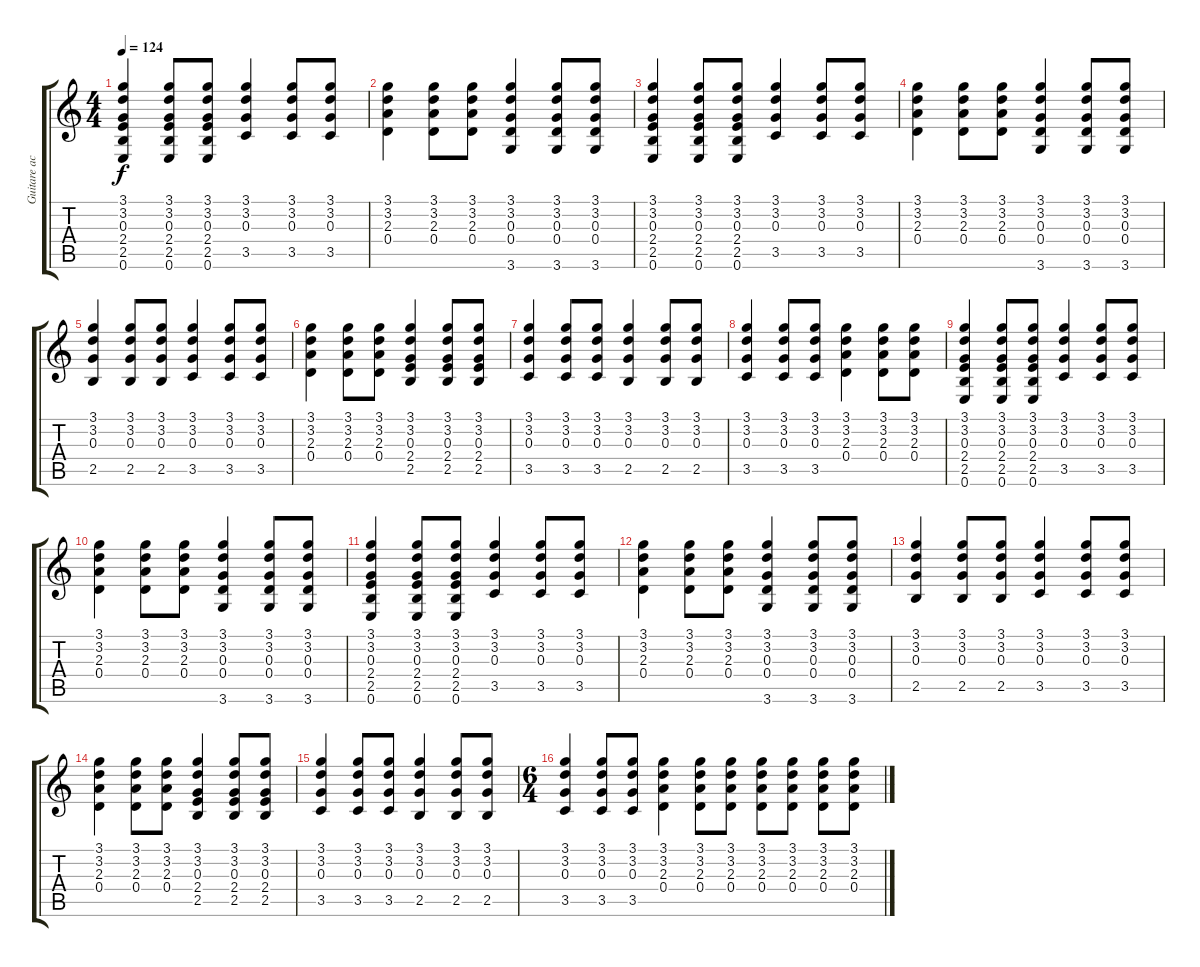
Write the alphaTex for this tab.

\track ("Guitare acoustique" "Guitare ac") {instrument acousticguitarsteel}
\staff {score tabs}
\tuning (E4 B3 G3 D3 A2 E2) {hide}
\ts (4 4)
\tempo 124
\clef g2
\ks c
(3.1 3.2 0.3 2.4 2.5 0.6).4{dy f} (3.1 3.2 0.3 2.4 2.5 0.6).8 (3.1 3.2 0.3 2.4 2.5 0.6).8 (3.1 3.2 0.3 3.5).4 (3.1 3.2 0.3 3.5).8 (3.1 3.2 0.3 3.5).8 |
(3.1 3.2 2.3 0.4).4 (3.1 3.2 2.3 0.4).8 (3.1 3.2 2.3 0.4).8 (3.1 3.2 0.3 0.4 3.6).4 (3.1 3.2 0.3 0.4 3.6).8 (3.1 3.2 0.3 0.4 3.6).8 |
(3.1 3.2 0.3 2.4 2.5 0.6).4 (3.1 3.2 0.3 2.4 2.5 0.6).8 (3.1 3.2 0.3 2.4 2.5 0.6).8 (3.1 3.2 0.3 3.5).4 (3.1 3.2 0.3 3.5).8 (3.1 3.2 0.3 3.5).8 |
(3.1 3.2 2.3 0.4).4 (3.1 3.2 2.3 0.4).8 (3.1 3.2 2.3 0.4).8 (3.1 3.2 0.3 0.4 3.6).4 (3.1 3.2 0.3 0.4 3.6).8 (3.1 3.2 0.3 0.4 3.6).8 |
(3.1 3.2 0.3 2.5).4 (3.1 3.2 0.3 2.5).8 (3.1 3.2 0.3 2.5).8 (3.1 3.2 0.3 3.5).4 (3.1 3.2 0.3 3.5).8 (3.1 3.2 0.3 3.5).8 |
(3.1 3.2 2.3 0.4).4 (3.1 3.2 2.3 0.4).8 (3.1 3.2 2.3 0.4).8 (3.1 3.2 0.3 2.4 2.5).4 (3.1 3.2 0.3 2.4 2.5).8 (3.1 3.2 0.3 2.4 2.5).8 |
(3.1 3.2 0.3 3.5).4 (3.1 3.2 0.3 3.5).8 (3.1 3.2 0.3 3.5).8 (3.1 3.2 0.3 2.5).4 (3.1 3.2 0.3 2.5).8 (3.1 3.2 0.3 2.5).8 |
(3.1 3.2 0.3 3.5).4 (3.1 3.2 0.3 3.5).8 (3.1 3.2 0.3 3.5).8 (3.1 3.2 2.3 0.4).4 (3.1 3.2 2.3 0.4).8 (3.1 3.2 2.3 0.4).8 |
(3.1 3.2 0.3 2.4 2.5 0.6).4 (3.1 3.2 0.3 2.4 2.5 0.6).8 (3.1 3.2 0.3 2.4 2.5 0.6).8 (3.1 3.2 0.3 3.5).4 (3.1 3.2 0.3 3.5).8 (3.1 3.2 0.3 3.5).8 |
(3.1 3.2 2.3 0.4).4 (3.1 3.2 2.3 0.4).8 (3.1 3.2 2.3 0.4).8 (3.1 3.2 0.3 0.4 3.6).4 (3.1 3.2 0.3 0.4 3.6).8 (3.1 3.2 0.3 0.4 3.6).8 |
(3.1 3.2 0.3 2.4 2.5 0.6).4 (3.1 3.2 0.3 2.4 2.5 0.6).8 (3.1 3.2 0.3 2.4 2.5 0.6).8 (3.1 3.2 0.3 3.5).4 (3.1 3.2 0.3 3.5).8 (3.1 3.2 0.3 3.5).8 |
(3.1 3.2 2.3 0.4).4 (3.1 3.2 2.3 0.4).8 (3.1 3.2 2.3 0.4).8 (3.1 3.2 0.3 0.4 3.6).4 (3.1 3.2 0.3 0.4 3.6).8 (3.1 3.2 0.3 0.4 3.6).8 |
(3.1 3.2 0.3 2.5).4 (3.1 3.2 0.3 2.5).8 (3.1 3.2 0.3 2.5).8 (3.1 3.2 0.3 3.5).4 (3.1 3.2 0.3 3.5).8 (3.1 3.2 0.3 3.5).8 |
(3.1 3.2 2.3 0.4).4 (3.1 3.2 2.3 0.4).8 (3.1 3.2 2.3 0.4).8 (3.1 3.2 0.3 2.4 2.5).4 (3.1 3.2 0.3 2.4 2.5).8 (3.1 3.2 0.3 2.4 2.5).8 |
(3.1 3.2 0.3 3.5).4 (3.1 3.2 0.3 3.5).8 (3.1 3.2 0.3 3.5).8 (3.1 3.2 0.3 2.5).4 (3.1 3.2 0.3 2.5).8 (3.1 3.2 0.3 2.5).8 |
\ts (6 4)
(3.1 3.2 0.3 3.5).4 (3.1 3.2 0.3 3.5).8 (3.1 3.2 0.3 3.5).8 (3.1 3.2 2.3 0.4).4 (3.1 3.2 2.3 0.4).8 (3.1 3.2 2.3 0.4).8 (3.1 3.2 2.3 0.4).8 (3.1 3.2 2.3 0.4).8 (3.1 3.2 2.3 0.4).8 (3.1 3.2 2.3 0.4).8
